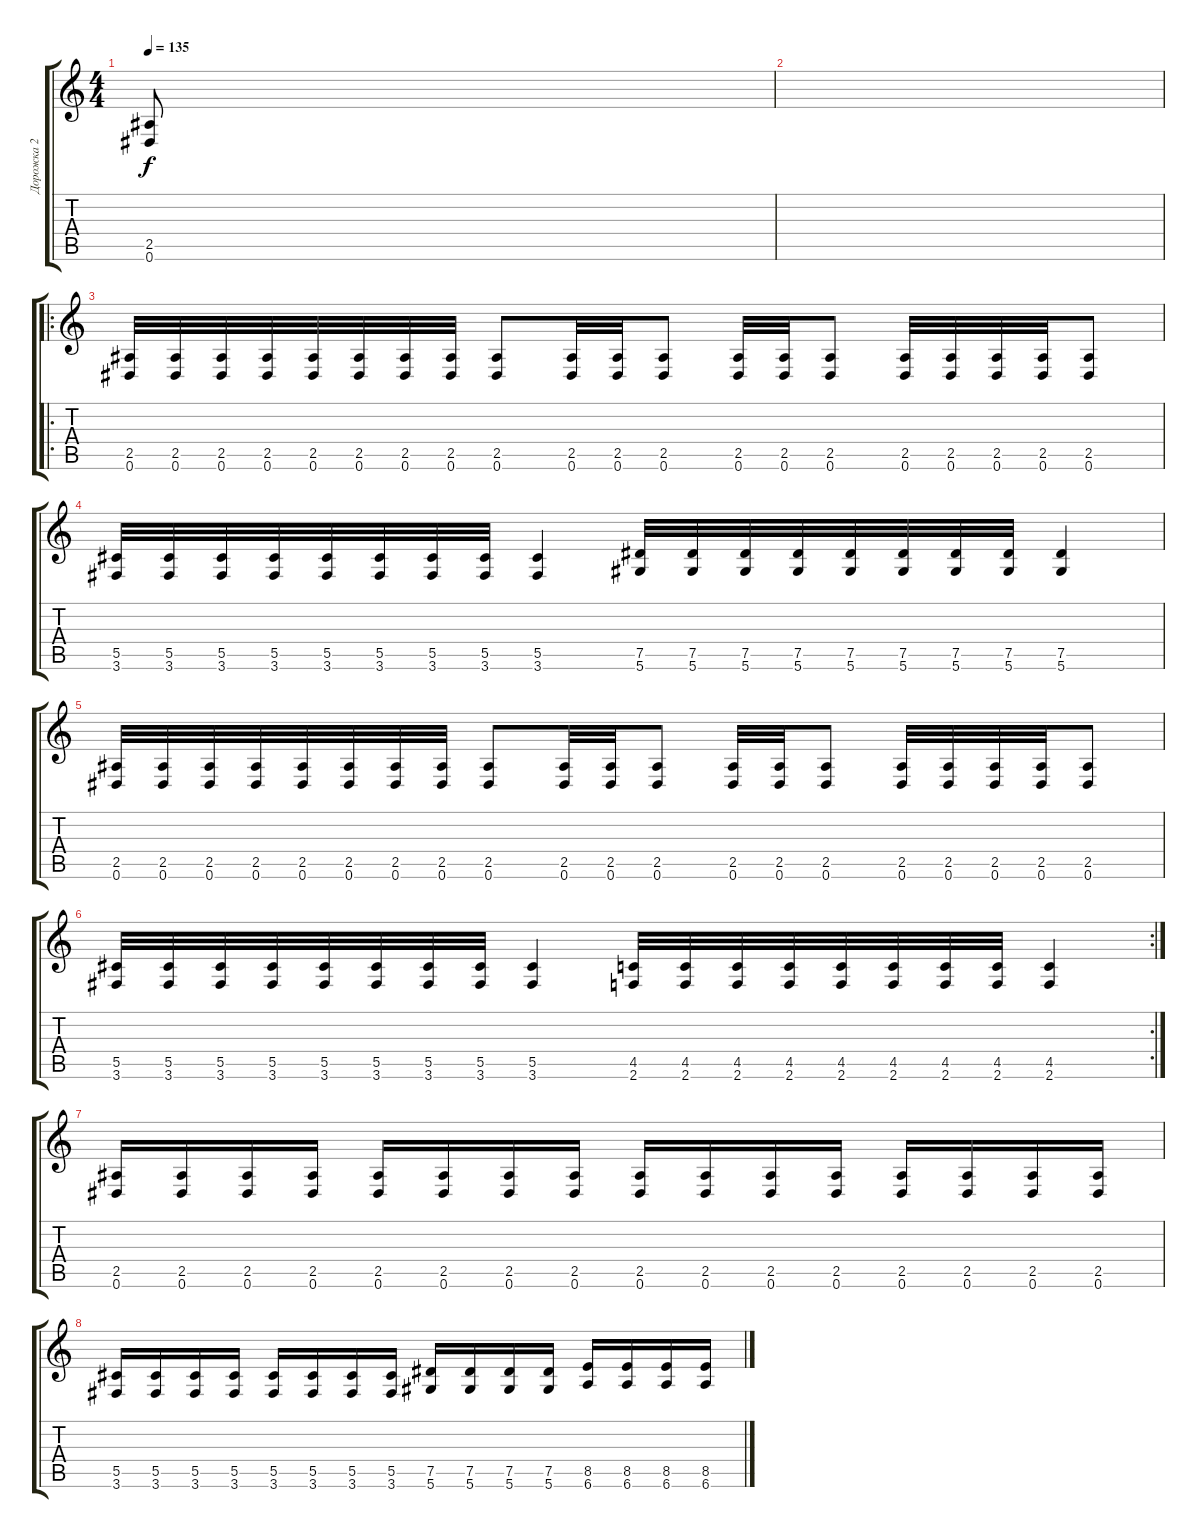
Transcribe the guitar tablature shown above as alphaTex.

\track ("Дорожка 2" "Дорожка 2") {instrument distortionguitar}
\staff {score tabs}
\tuning (Eb4 Bb3 Gb3 Db3 Ab2 Eb2) {hide}
\ts (4 4)
\tempo 135
\clef g2
\ks c
(2.5 0.6).8{dy f} |
|
\ro
(2.5 0.6).32 (2.5 0.6).32 (2.5 0.6).32 (2.5 0.6).32 (2.5 0.6).32 (2.5 0.6).32 (2.5 0.6).32 (2.5 0.6).32 (2.5 0.6).8 (2.5 0.6).32 (2.5 0.6).32 (2.5 0.6).8 (2.5 0.6).32 (2.5 0.6).32 (2.5 0.6).8 (2.5 0.6).32 (2.5 0.6).32 (2.5 0.6).32 (2.5 0.6).32 (2.5 0.6).8 |
(5.5 3.6).32 (5.5 3.6).32 (5.5 3.6).32 (5.5 3.6).32 (5.5 3.6).32 (5.5 3.6).32 (5.5 3.6).32 (5.5 3.6).32 (5.5 3.6).4 (7.5 5.6).32 (7.5 5.6).32 (7.5 5.6).32 (7.5 5.6).32 (7.5 5.6).32 (7.5 5.6).32 (7.5 5.6).32 (7.5 5.6).32 (7.5 5.6).4 |
(2.5 0.6).32 (2.5 0.6).32 (2.5 0.6).32 (2.5 0.6).32 (2.5 0.6).32 (2.5 0.6).32 (2.5 0.6).32 (2.5 0.6).32 (2.5 0.6).8 (2.5 0.6).32 (2.5 0.6).32 (2.5 0.6).8 (2.5 0.6).32 (2.5 0.6).32 (2.5 0.6).8 (2.5 0.6).32 (2.5 0.6).32 (2.5 0.6).32 (2.5 0.6).32 (2.5 0.6).8 |
\rc 2
(5.5 3.6).32 (5.5 3.6).32 (5.5 3.6).32 (5.5 3.6).32 (5.5 3.6).32 (5.5 3.6).32 (5.5 3.6).32 (5.5 3.6).32 (5.5 3.6).4 (4.5 2.6).32 (4.5 2.6).32 (4.5 2.6).32 (4.5 2.6).32 (4.5 2.6).32 (4.5 2.6).32 (4.5 2.6).32 (4.5 2.6).32 (4.5 2.6).4 |
(2.5 0.6).16 (2.5 0.6).16 (2.5 0.6).16 (2.5 0.6).16 (2.5 0.6).16 (2.5 0.6).16 (2.5 0.6).16 (2.5 0.6).16 (2.5 0.6).16 (2.5 0.6).16 (2.5 0.6).16 (2.5 0.6).16 (2.5 0.6).16 (2.5 0.6).16 (2.5 0.6).16 (2.5 0.6).16 |
(5.5 3.6).16 (5.5 3.6).16 (5.5 3.6).16 (5.5 3.6).16 (5.5 3.6).16 (5.5 3.6).16 (5.5 3.6).16 (5.5 3.6).16 (7.5 5.6).16 (7.5 5.6).16 (7.5 5.6).16 (7.5 5.6).16 (8.5 6.6).16 (8.5 6.6).16 (8.5 6.6).16 (8.5 6.6).16
